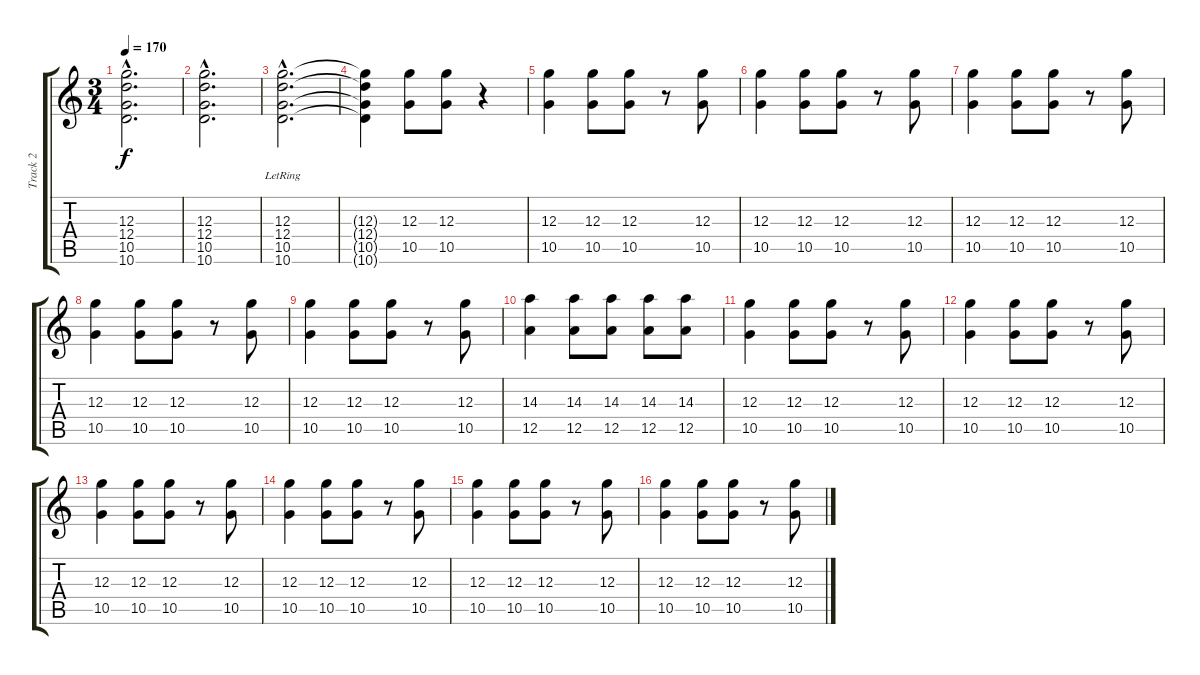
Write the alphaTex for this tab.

\track ("Track 2" "Track 2") {instrument distortionguitar}
\staff {score tabs}
\tuning (E4 B3 G3 D3 A2 E2) {hide}
\ts (3 4)
\tempo 170
\clef g2
\ks c
(12.3{hac} 12.4{hac} 10.5{hac} 10.6{hac}).2{d dy f} |
(12.3{hac} 12.4{hac} 10.5{hac} 10.6{hac}).2{d} |
(12.3{hac lr} 12.4{hac lr} 10.5{hac lr} 10.6{hac lr}).2{d} |
(12.3{t} 12.4{t} 10.5{t} 10.6{t}).4{volume 10} (12.3 10.5).8 (12.3 10.5).8 r.4 |
(12.3 10.5).4 (12.3 10.5).8 (12.3 10.5).8 r.8 (12.3 10.5).8 |
(12.3 10.5).4 (12.3 10.5).8 (12.3 10.5).8 r.8 (12.3 10.5).8 |
(12.3 10.5).4 (12.3 10.5).8 (12.3 10.5).8 r.8 (12.3 10.5).8 |
(12.3 10.5).4 (12.3 10.5).8 (12.3 10.5).8 r.8 (12.3 10.5).8 |
(12.3 10.5).4 (12.3 10.5).8 (12.3 10.5).8 r.8 (12.3 10.5).8 |
(14.3 12.5).4 (14.3 12.5).8 (14.3 12.5).8 (14.3 12.5).8 (14.3 12.5).8 |
(12.3 10.5).4 (12.3 10.5).8 (12.3 10.5).8 r.8 (12.3 10.5).8 |
(12.3 10.5).4 (12.3 10.5).8 (12.3 10.5).8 r.8 (12.3 10.5).8 |
(12.3 10.5).4 (12.3 10.5).8 (12.3 10.5).8 r.8 (12.3 10.5).8 |
(12.3 10.5).4 (12.3 10.5).8 (12.3 10.5).8 r.8 (12.3 10.5).8 |
(12.3 10.5).4 (12.3 10.5).8 (12.3 10.5).8 r.8 (12.3 10.5).8 |
(12.3 10.5).4 (12.3 10.5).8 (12.3 10.5).8 r.8 (12.3 10.5).8
